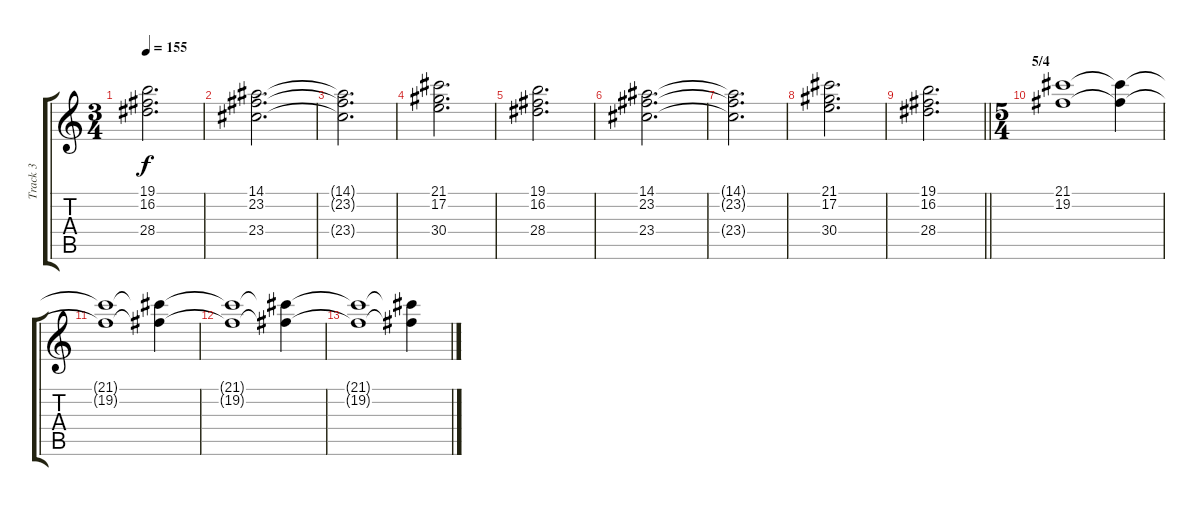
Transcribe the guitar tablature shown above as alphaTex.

\track ("Track 3" "Track 3") {instrument rockorgan}
\staff {score tabs}
\tuning (E4 B3 G3 D3 A2 E2) {hide}
\ts (3 4)
\tempo 155
\clef g2
\ks c
(19.1 16.2 28.4).2{d dy f} |
(14.1 23.2 23.4).2{d} |
(14.1{t} 23.2{t} 23.4{t}).2{d} |
(21.1 17.2 30.4).2{d} |
(19.1 16.2 28.4).2{d} |
(14.1 23.2 23.4).2{d} |
(14.1{t} 23.2{t} 23.4{t}).2{d} |
(21.1 17.2 30.4).2{d} |
\barLineRight lightlight
(19.1 16.2 28.4).2{d} |
\ts (5 4)
\section ("" "5/4")
(21.1 19.2).1 (21.1{t} 19.2{t}).4 |
(21.1{t} 19.2{t}).1 (21.1{t} 19.2{t}).4 |
(21.1{t} 19.2{t}).1 (21.1{t} 19.2{t}).4 |
(21.1{t} 19.2{t}).1 (21.1{t} 19.2{t}).4
